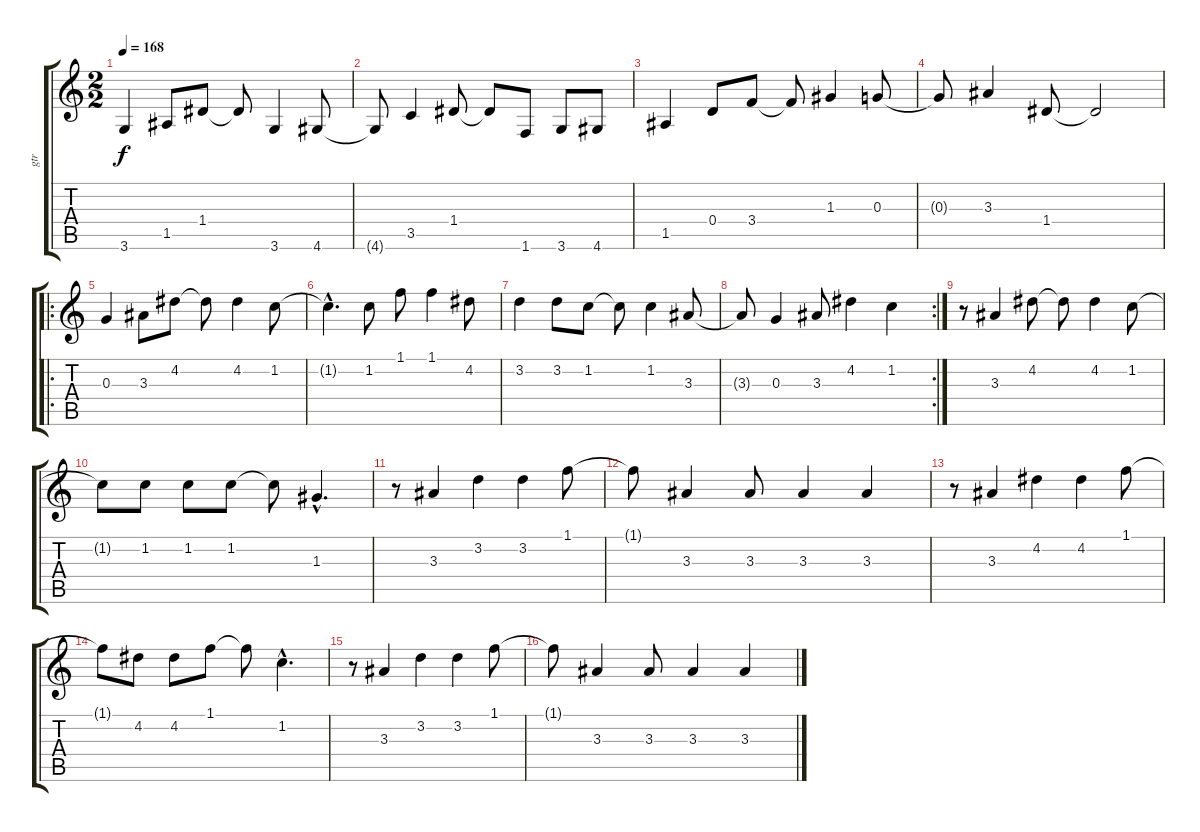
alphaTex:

\track ("gtr" "gtr") {instrument acousticguitarnylon}
\staff {score tabs}
\tuning (E4 B3 G3 D3 A2 E2) {hide}
\ts (2 2)
\tempo 168
\clef g2
\ks c
3.6.4{dy f instrument acousticguitarnylon} 1.5.8 1.4.8 1.4{t}.8 3.6.4 4.6.8 |
4.6{t}.8 3.5.4 1.4.8 1.4{t}.8 1.6.8 3.6.8 4.6.8 |
1.5.4 0.4.8 3.4.8 3.4{t}.8 1.3.4 0.3.8 |
0.3{t}.8 3.3.4 1.4.8 1.4{t}.2 |
\ro
0.3.4 3.3.8 4.2.8 4.2{t}.8 4.2.4 1.2.8 |
1.2{hac t}.4{d} 1.2.8 1.1.8 1.1.4 4.2.8 |
3.2.4 3.2.8 1.2.8 1.2{t}.8 1.2.4 3.3.8 |
\rc 2
3.3{t}.8 0.3.4 3.3.8 4.2.4 1.2.4 |
r.8 3.3.4 4.2.8 4.2{t}.8 4.2.4 1.2.8 |
1.2{t}.8 1.2.8 1.2.8 1.2.8 1.2{t}.8 1.3{hac}.4{d} |
r.8 3.3.4 3.2.4 3.2.4 1.1.8 |
1.1{t}.8 3.3.4 3.3.8 3.3.4 3.3.4 |
r.8 3.3.4 4.2.4 4.2.4 1.1.8 |
1.1{t}.8 4.2.8 4.2.8 1.1.8 1.1{t}.8 1.2{hac}.4{d} |
r.8 3.3.4 3.2.4 3.2.4 1.1.8 |
1.1{t}.8 3.3.4 3.3.8 3.3.4 3.3.4
